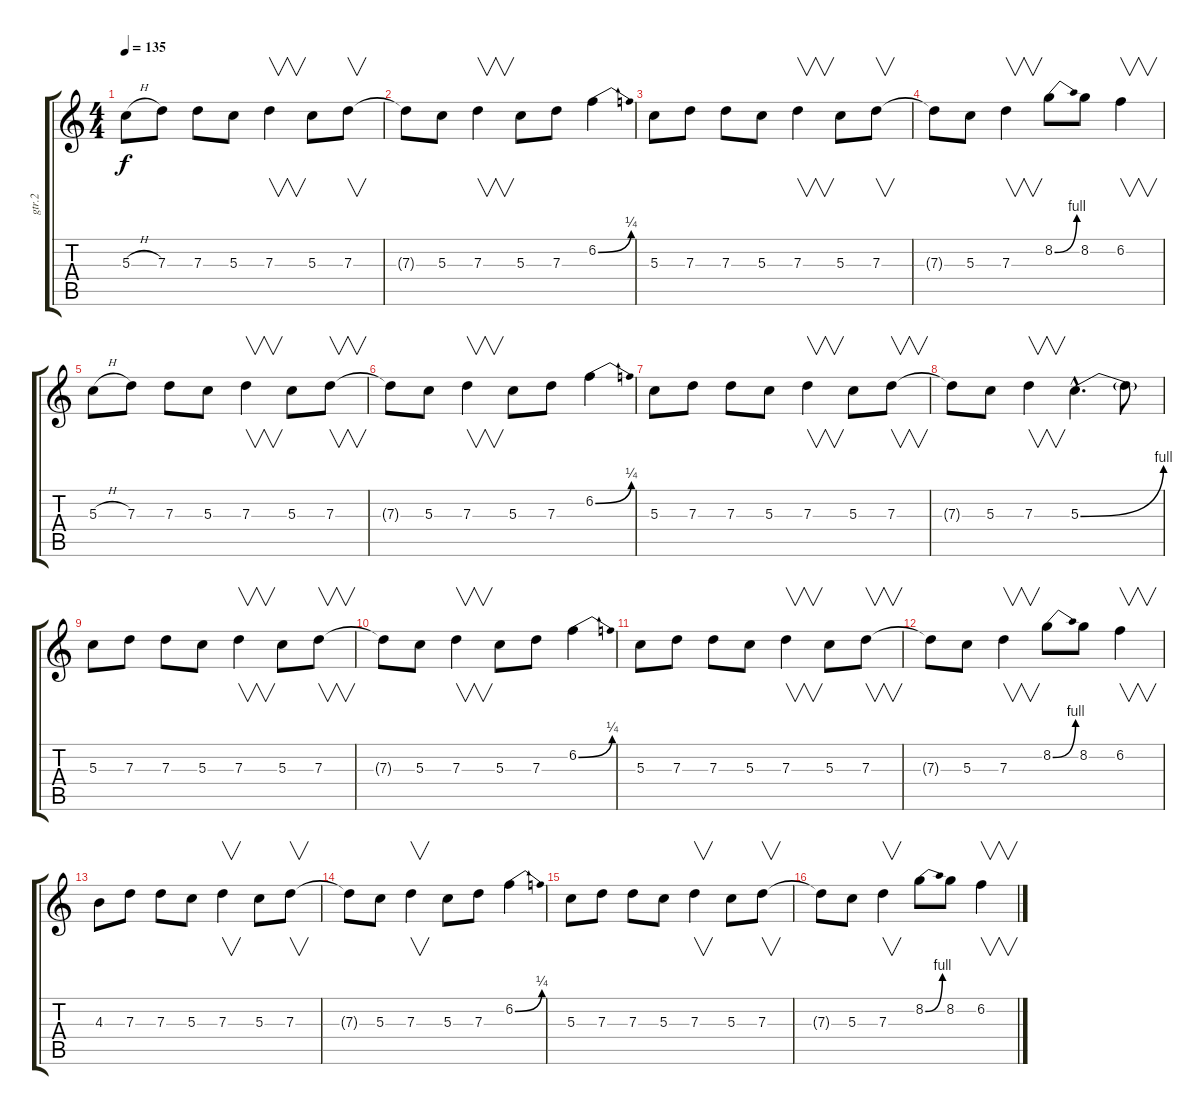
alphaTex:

\track ("gtr.2" "gtr.2") {instrument distortionguitar}
\staff {score tabs}
\tuning (E4 B3 G3 D3 A2 E2) {hide}
\ts (4 4)
\tempo 135
\clef g2
\ks c
5.3{h}.8{dy f} 7.3.8 7.3.8 5.3.8 7.3.4{v} 5.3.8 7.3.8{v} |
7.3{t}.8 5.3.8 7.3.4{v} 5.3.8 7.3.8 6.2{be (bend 0 0 60 1)}.4 |
5.3.8 7.3.8 7.3.8 5.3.8 7.3.4{v} 5.3.8 7.3.8{v} |
7.3{t}.8 5.3.8 7.3.4{v} 8.2{be (bend 0 0 60 4)}.8 8.2.8 6.2.4{v} |
5.3{h}.8 7.3.8 7.3.8 5.3.8 7.3.4{v} 5.3.8 7.3.8{v} |
7.3{t}.8 5.3.8 7.3.4{v} 5.3.8 7.3.8 6.2{be (bend 0 0 60 1)}.4 |
5.3.8 7.3.8 7.3.8 5.3.8 7.3.4{v} 5.3.8 7.3.8{v} |
7.3{t}.8 5.3.8 7.3.4{v} 5.3{be (bend 0 0 60 4) hac}.4{d} 5.3{t}.8 |
5.3.8 7.3.8 7.3.8 5.3.8 7.3.4{v} 5.3.8 7.3.8{v} |
7.3{t}.8 5.3.8 7.3.4{v} 5.3.8 7.3.8 6.2{be (bend 0 0 60 1)}.4 |
5.3.8 7.3.8 7.3.8 5.3.8 7.3.4{v} 5.3.8 7.3.8{v} |
7.3{t}.8 5.3.8 7.3.4{v} 8.2{be (bend 0 0 60 4)}.8 8.2.8 6.2.4{v} |
4.3.8 7.3.8 7.3.8 5.3.8 7.3.4{v} 5.3.8 7.3.8{v} |
7.3{t}.8 5.3.8 7.3.4{v} 5.3.8 7.3.8 6.2{be (bend 0 0 60 1)}.4 |
5.3.8 7.3.8 7.3.8 5.3.8 7.3.4{v} 5.3.8 7.3.8{v} |
7.3{t}.8 5.3.8 7.3.4{v} 8.2{be (bend 0 0 60 4)}.8 8.2.8 6.2.4{v}
